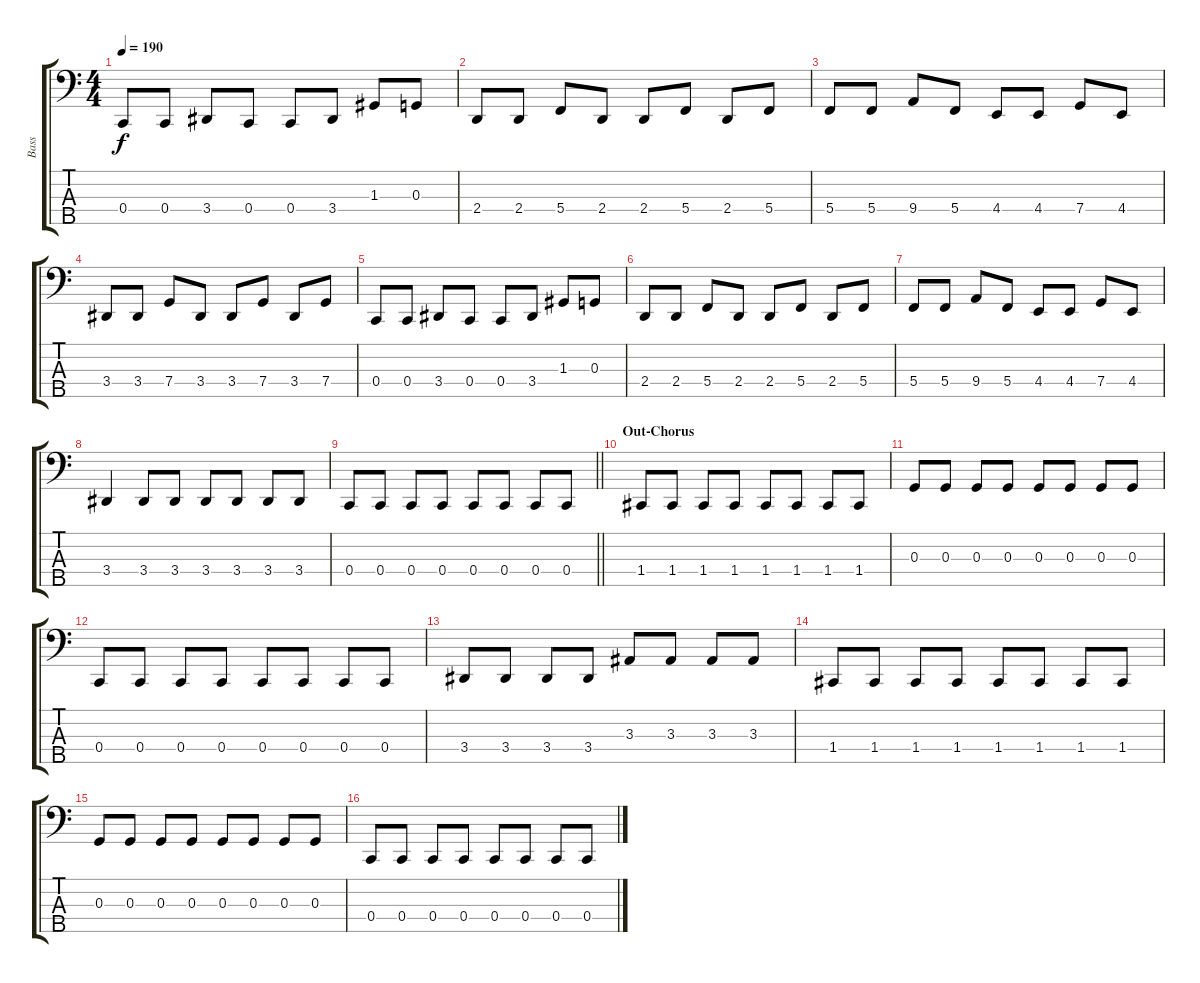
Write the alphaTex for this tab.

\track ("Bass" "Bass") {instrument electricbasspick}
\staff {score tabs}
\tuning (F2 C2 G1 C1 A0) {hide}
\ts (4 4)
\tempo 190
\clef f4
\ks c
0.4.8{dy f} 0.4.8 3.4.8 0.4.8 0.4.8 3.4.8 1.3.8 0.3.8 |
2.4.8 2.4.8 5.4.8 2.4.8 2.4.8 5.4.8 2.4.8 5.4.8 |
5.4.8 5.4.8 9.4.8 5.4.8 4.4.8 4.4.8 7.4.8 4.4.8 |
3.4.8 3.4.8 7.4.8 3.4.8 3.4.8 7.4.8 3.4.8 7.4.8 |
0.4.8 0.4.8 3.4.8 0.4.8 0.4.8 3.4.8 1.3.8 0.3.8 |
2.4.8 2.4.8 5.4.8 2.4.8 2.4.8 5.4.8 2.4.8 5.4.8 |
5.4.8 5.4.8 9.4.8 5.4.8 4.4.8 4.4.8 7.4.8 4.4.8 |
3.4.4 3.4.8 3.4.8 3.4.8 3.4.8 3.4.8 3.4.8 |
\barLineRight lightlight
0.4.8 0.4.8 0.4.8 0.4.8 0.4.8 0.4.8 0.4.8 0.4.8 |
\section ("" "Out-Chorus")
1.4.8 1.4.8 1.4.8 1.4.8 1.4.8 1.4.8 1.4.8 1.4.8 |
0.3.8 0.3.8 0.3.8 0.3.8 0.3.8 0.3.8 0.3.8 0.3.8 |
0.4.8 0.4.8 0.4.8 0.4.8 0.4.8 0.4.8 0.4.8 0.4.8 |
3.4.8 3.4.8 3.4.8 3.4.8 3.3.8 3.3.8 3.3.8 3.3.8 |
1.4.8 1.4.8 1.4.8 1.4.8 1.4.8 1.4.8 1.4.8 1.4.8 |
0.3.8 0.3.8 0.3.8 0.3.8 0.3.8 0.3.8 0.3.8 0.3.8 |
0.4.8 0.4.8 0.4.8 0.4.8 0.4.8 0.4.8 0.4.8 0.4.8
